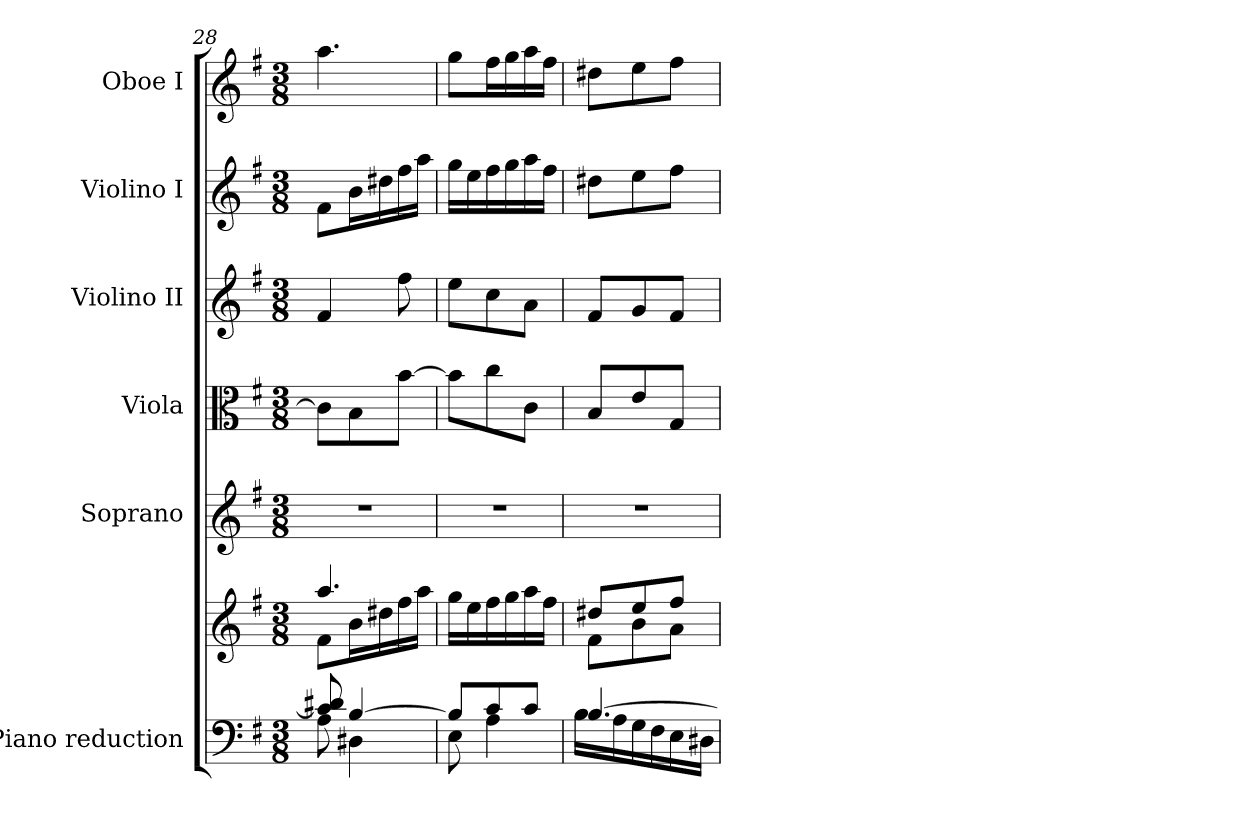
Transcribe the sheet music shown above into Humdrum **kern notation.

**kern	**kern	**kern	**kern	**kern	**kern	**kern
*part6	*part6	*part5	*part4	*part3	*part2	*part1
*staff7	*staff6	*staff5	*staff4	*staff3	*staff2	*staff1
*I"Piano reduction	*	*I"Soprano	*I"Viola	*I"Violino II	*I"Violino I	*I"Oboe I
*I'Pno	*	*	*I'Vla	*I'Vln	*I'Vln	*I'Ob
*clefF4	*clefG2	*clefG2	*clefC3	*clefG2	*clefG2	*clefG2
*k[f#]	*k[f#]	*k[f#]	*k[f#]	*k[f#]	*k[f#]	*k[f#]
*M3/8	*M3/8	*M3/8	*M3/8	*M3/8	*M3/8	*M3/8
=28	=28	=28	=28	=28	=28	=28
*^	*^	*	*	*	*	*
8c/] 8d#X/	8A\	4.aa/	8f#\L	4.r	8c\L]	4f#/	8f#\L	4.aa\
[4B/	4D#X\	.	16b\L	.	8B\	.	16b\L	.
.	.	.	16dd#X\	.	.	.	16dd#X\	.
.	.	.	16ff#\	.	[8b\J	8ff#\	16ff#\	.
.	.	.	16aa\JJ	.	.	.	16aa\JJ	.
*	*	*v	*v	*	*	*	*	*
=29	=29	=29	=29	=29	=29	=29	=29
8B/L]	8E\	16gg\LL	4.r	8b\L]	8ee\L	16gg\LL	8gg\L
.	.	16ee\	.	.	.	16ee\	.
8c/	4A\	16ff#\	.	8cc\	8cc\	16ff#\	16ff#\L
.	.	16gg\	.	.	.	16gg\	16gg\
8c/J	.	16aa\	.	8c\J	8a\J	16aa\	16aa\
.	.	16ff#\JJ	.	.	.	16ff#\JJ	16ff#\JJ
!!LO:LB:g=z
=30	=30	=30	=30	=30	=30	=30	=30
*	*	*^	*	*	*	*	*
[4.B/	16B\LL	8dd#X/L	8f#\L	4.r	8B/L	8f#/L	8dd#X\L	8dd#X\L
.	16A\	.	.	.	.	.	.	.
.	16G\	8ee/	8b\	.	8e/	8g/	8ee\	8ee\
.	16F#\	.	.	.	.	.	.	.
.	16E\	8ff#/J	8a\J	.	8G/J	8f#/J	8ff#\J	8ff#\J
.	16D#X\JJ	.	.	.	.	.	.	.
*v	*v	*	*	*	*	*	*	*
*	*v	*v	*	*	*	*	*
=	=	=	=	=	=	=
*-	*-	*-	*-	*-	*-	*-
